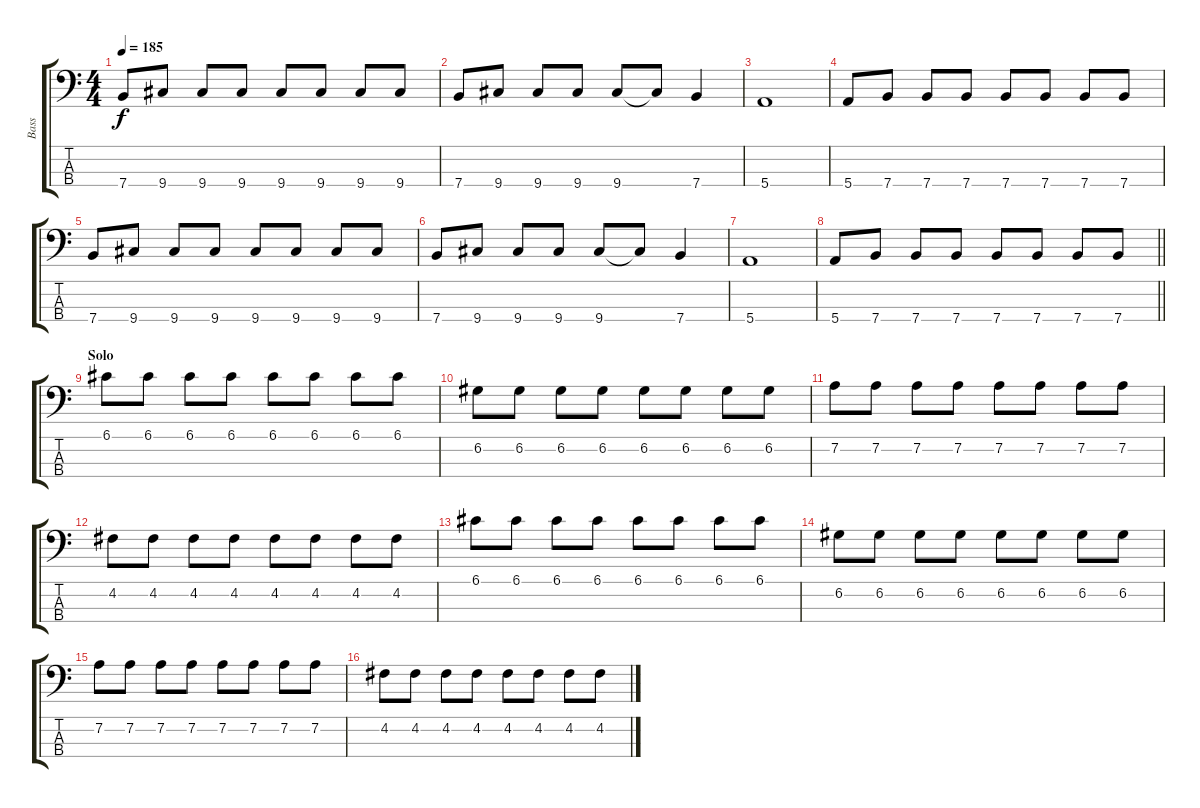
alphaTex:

\track ("Bass" "Bass") {instrument electricbassfinger}
\staff {score tabs}
\tuning (G2 D2 A1 E1) {hide}
\ts (4 4)
\tempo 185
\clef f4
\ks c
7.4.8{dy f} 9.4.8 9.4.8 9.4.8 9.4.8 9.4.8 9.4.8 9.4.8 |
7.4.8 9.4.8 9.4.8 9.4.8 9.4.8 9.4{t}.8 7.4.4 |
5.4.1 |
5.4.8 7.4.8 7.4.8 7.4.8 7.4.8 7.4.8 7.4.8 7.4.8 |
7.4.8 9.4.8 9.4.8 9.4.8 9.4.8 9.4.8 9.4.8 9.4.8 |
7.4.8 9.4.8 9.4.8 9.4.8 9.4.8 9.4{t}.8 7.4.4 |
5.4.1 |
\barLineRight lightlight
5.4.8 7.4.8 7.4.8 7.4.8 7.4.8 7.4.8 7.4.8 7.4.8 |
\section ("" "Solo")
6.1.8 6.1.8 6.1.8 6.1.8 6.1.8 6.1.8 6.1.8 6.1.8 |
6.2.8 6.2.8 6.2.8 6.2.8 6.2.8 6.2.8 6.2.8 6.2.8 |
7.2.8 7.2.8 7.2.8 7.2.8 7.2.8 7.2.8 7.2.8 7.2.8 |
4.2.8 4.2.8 4.2.8 4.2.8 4.2.8 4.2.8 4.2.8 4.2.8 |
6.1.8 6.1.8 6.1.8 6.1.8 6.1.8 6.1.8 6.1.8 6.1.8 |
6.2.8 6.2.8 6.2.8 6.2.8 6.2.8 6.2.8 6.2.8 6.2.8 |
7.2.8 7.2.8 7.2.8 7.2.8 7.2.8 7.2.8 7.2.8 7.2.8 |
4.2.8 4.2.8 4.2.8 4.2.8 4.2.8 4.2.8 4.2.8 4.2.8
